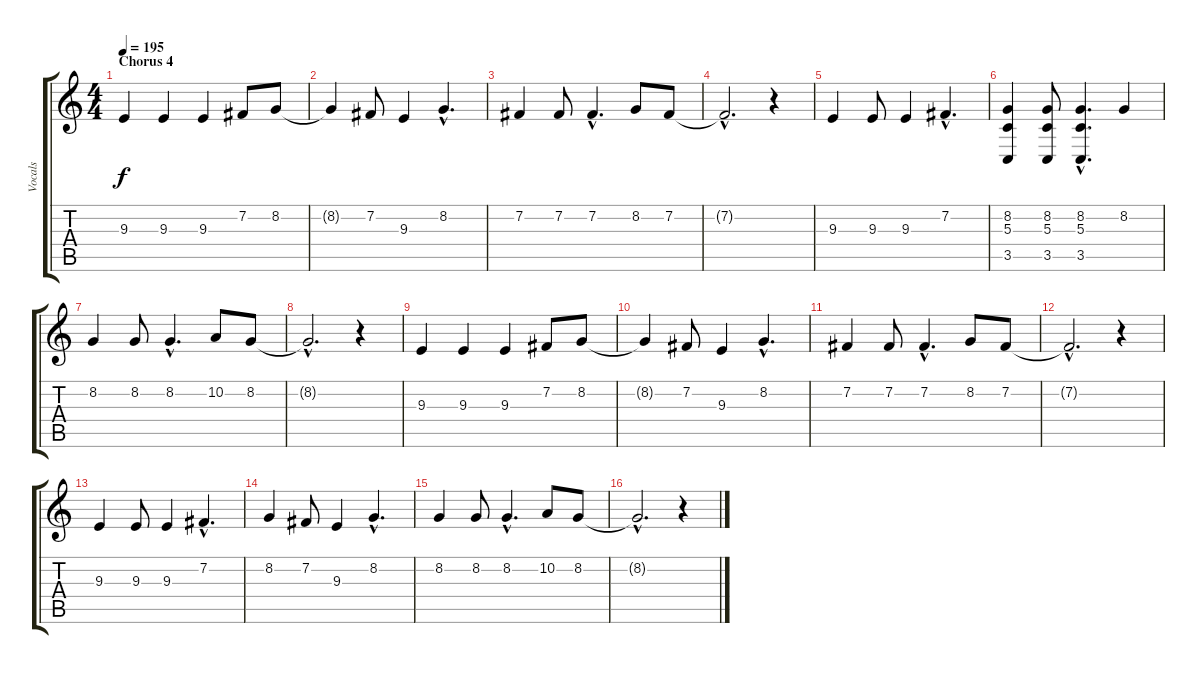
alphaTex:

\track ("Vocals" "Vocals") {instrument frenchhorn}
\staff {score tabs}
\tuning (E4 B3 G3 D3 A2 E2) {hide}
\ts (4 4)
\section ("" "Chorus 4")
\tempo 195
\clef g2
\ks c
9.3.4{dy f} 9.3.4 9.3.4 7.2.8 8.2.8 |
8.2{t}.4 7.2.8 9.3.4 8.2{hac}.4{d} |
7.2.4 7.2.8 7.2{hac}.4{d} 8.2.8 7.2.8 |
7.2{hac t}.2{d} r.4 |
9.3.4 9.3.8 9.3.4 7.2{hac}.4{d} |
(8.2 5.3 3.5).4 (8.2 5.3 3.5).8 (8.2{hac} 5.3{hac} 3.5{hac}).4{d} 8.2.4 |
8.2.4 8.2.8 8.2{hac}.4{d} 10.2.8 8.2.8 |
8.2{hac t}.2{d} r.4 |
9.3.4 9.3.4 9.3.4 7.2.8 8.2.8 |
8.2{t}.4 7.2.8 9.3.4 8.2{hac}.4{d} |
7.2.4 7.2.8 7.2{hac}.4{d} 8.2.8 7.2.8 |
7.2{hac t}.2{d} r.4 |
9.3.4 9.3.8 9.3.4 7.2{hac}.4{d} |
8.2.4 7.2.8 9.3.4 8.2{hac}.4{d} |
8.2.4 8.2.8 8.2{hac}.4{d} 10.2.8 8.2.8 |
8.2{hac t}.2{d} r.4
